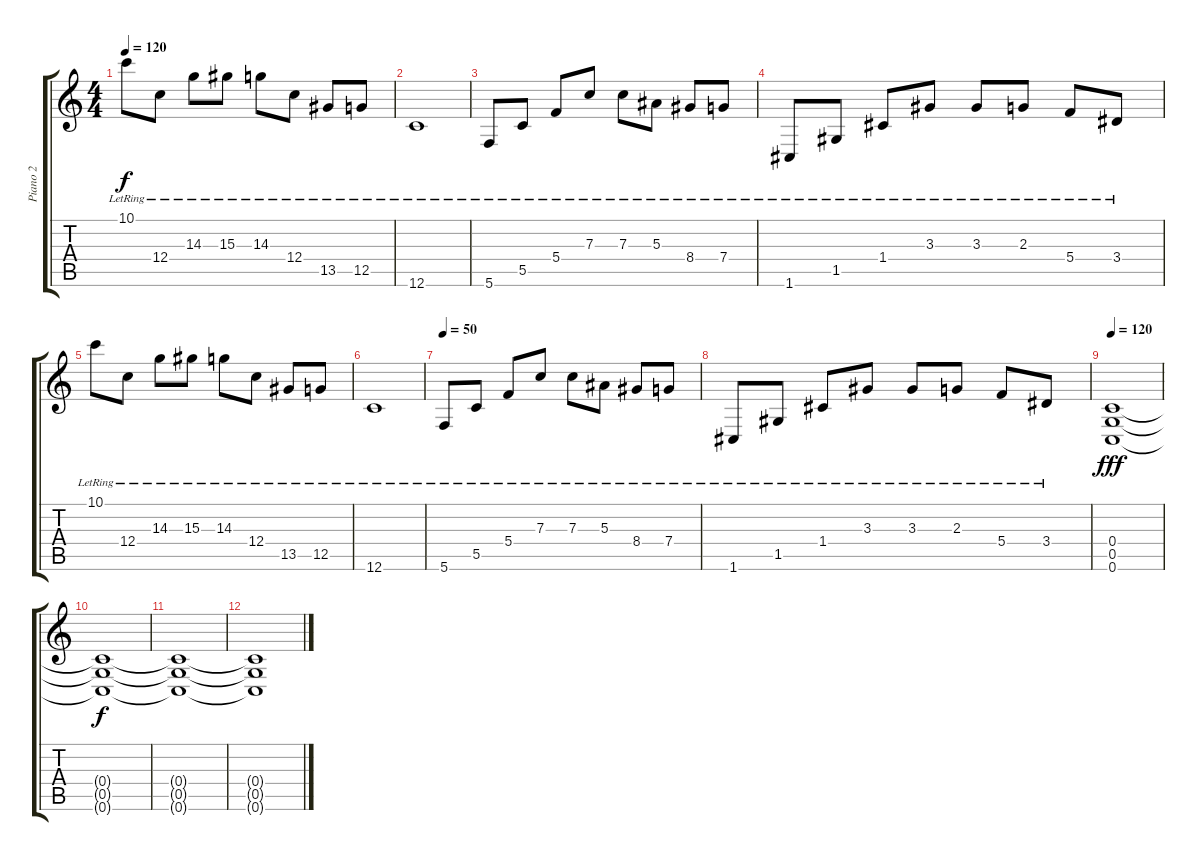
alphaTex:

\track ("Piano 2" "Piano 2") {instrument acousticgrandpiano}
\staff {score tabs}
\tuning (D5 A4 F4 C4 G3 C3) {hide}
\ts (4 4)
\tempo 120
\clef g2
\ks c
10.1{lr}.8{dy f} 12.4{lr}.8 14.3{lr}.8 15.3{lr}.8 14.3{lr}.8 12.4{lr}.8 13.5{lr}.8 12.5{lr}.8 |
12.6{lr}.1 |
5.6{lr}.8 5.5{lr}.8 5.4{lr}.8 7.3{lr}.8 7.3{lr}.8 5.3{lr}.8 8.4{lr}.8 7.4{lr}.8 |
1.6{lr}.8 1.5{lr}.8 1.4{lr}.8 3.3{lr}.8 3.3{lr}.8 2.3{lr}.8 5.4{lr}.8 3.4{lr}.8 |
10.1{lr}.8 12.4{lr}.8 14.3{lr}.8 15.3{lr}.8 14.3{lr}.8 12.4{lr}.8 13.5{lr}.8 12.5{lr}.8 |
12.6{lr}.1 |
\tempo 50
5.6{lr}.8 5.5{lr}.8 5.4{lr}.8 7.3{lr}.8 7.3{lr}.8 5.3{lr}.8 8.4{lr}.8 7.4{lr}.8 |
1.6{lr}.8 1.5{lr}.8 1.4{lr}.8 3.3{lr}.8 3.3{lr}.8 2.3{lr}.8 5.4{lr}.8 3.4{lr}.8 |
\tempo 120
(0.4 0.5 0.6).1{dy fff} |
(0.4{t} 0.5{t} 0.6{t}).1{dy f} |
(0.4{t} 0.5{t} 0.6{t}).1 |
(0.4{t} 0.5{t} 0.6{t}).1{volume 0}
